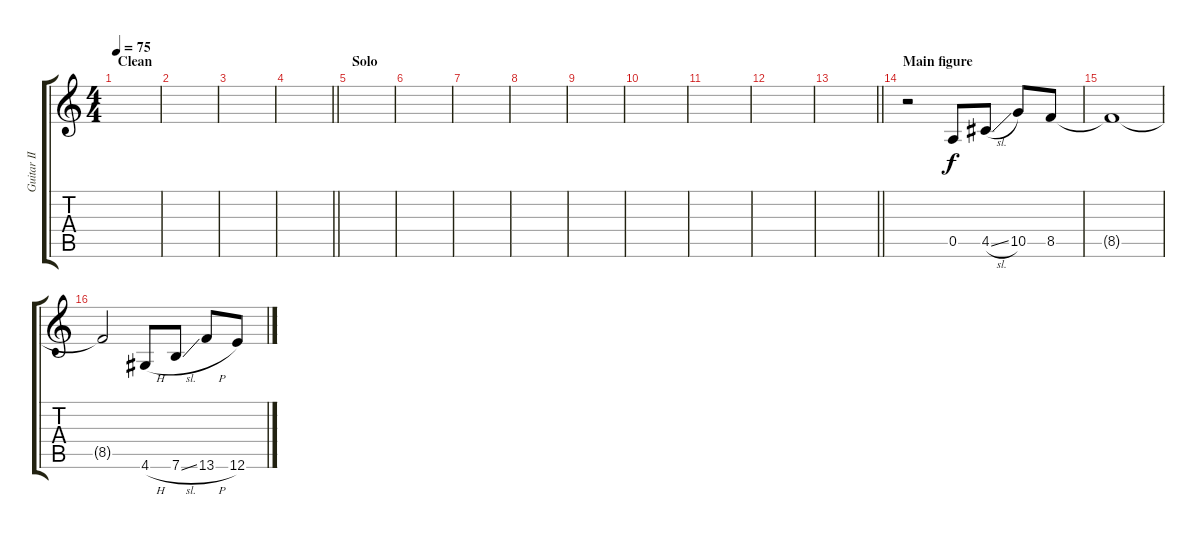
\track ("Guitar II" "Guitar II") {instrument distortionguitar}
\staff {score tabs}
\tuning (E4 B3 G3 D3 A2 E2) {hide}
\ts (4 4)
\section ("" "Clean")
\tempo 75
\clef g2
\ks c
|
|
|
\barLineRight lightlight
|
\section ("" "Solo")
|
|
|
|
|
|
|
|
\barLineRight lightlight
|
\section ("" "Main figure")
r.2{balance 1 instrument distortionguitar} 0.5.8 4.5{sl}.8 10.5.8 8.5.8 |
8.5{t}.1 |
8.5{t}.2 4.6{h}.8 7.6{sl}.8 13.6{h}.8 12.6.8
